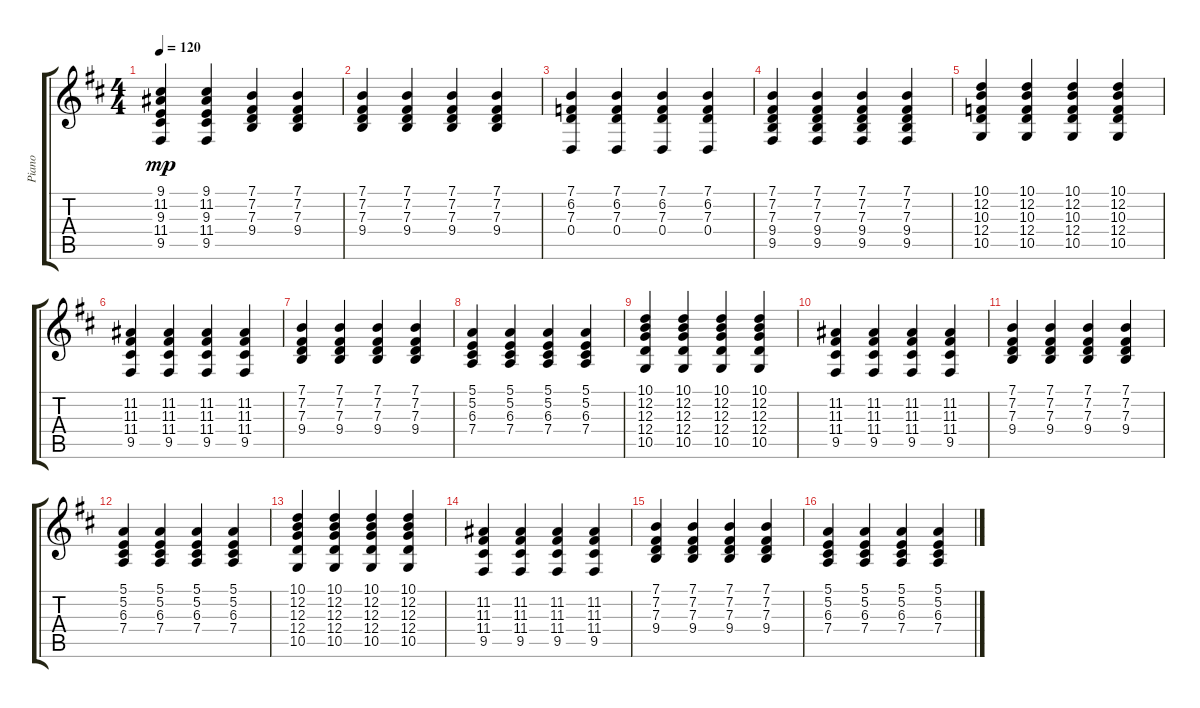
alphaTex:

\track ("Piano" "Piano") {instrument electricgrandpiano}
\staff {score tabs}
\tuning (E4 B3 G3 D3 A2 E2) {hide}
\ts (4 4)
\tempo 120
\clef g2
\ks bminor
(9.1 11.2 9.3 11.4 9.5).4{dy mp} (9.1 11.2 9.3 11.4 9.5).4 (7.1 7.2 7.3 9.4).4 (7.1 7.2 7.3 9.4).4 |
(7.1 7.2 7.3 9.4).4 (7.1 7.2 7.3 9.4).4 (7.1 7.2 7.3 9.4).4 (7.1 7.2 7.3 9.4).4 |
(7.1 6.2 7.3 0.4).4 (7.1 6.2 7.3 0.4).4 (7.1 6.2 7.3 0.4).4 (7.1 6.2 7.3 0.4).4 |
(7.1 7.2 7.3 9.4 9.5).4 (7.1 7.2 7.3 9.4 9.5).4 (7.1 7.2 7.3 9.4 9.5).4 (7.1 7.2 7.3 9.4 9.5).4 |
(10.1 12.2 10.3 12.4 10.5).4 (10.1 12.2 10.3 12.4 10.5).4 (10.1 12.2 10.3 12.4 10.5).4 (10.1 12.2 10.3 12.4 10.5).4 |
(11.2 11.3 11.4 9.5).4 (11.2 11.3 11.4 9.5).4 (11.2 11.3 11.4 9.5).4 (11.2 11.3 11.4 9.5).4 |
(7.1 7.2 7.3 9.4).4 (7.1 7.2 7.3 9.4).4 (7.1 7.2 7.3 9.4).4 (7.1 7.2 7.3 9.4).4 |
(5.1 5.2 6.3 7.4).4 (5.1 5.2 6.3 7.4).4 (5.1 5.2 6.3 7.4).4 (5.1 5.2 6.3 7.4).4 |
(10.1 12.2 12.3 12.4 10.5).4 (10.1 12.2 12.3 12.4 10.5).4 (10.1 12.2 12.3 12.4 10.5).4 (10.1 12.2 12.3 12.4 10.5).4 |
(11.2 11.3 11.4 9.5).4 (11.2 11.3 11.4 9.5).4 (11.2 11.3 11.4 9.5).4 (11.2 11.3 11.4 9.5).4 |
(7.1 7.2 7.3 9.4).4 (7.1 7.2 7.3 9.4).4 (7.1 7.2 7.3 9.4).4 (7.1 7.2 7.3 9.4).4 |
(5.1 5.2 6.3 7.4).4 (5.1 5.2 6.3 7.4).4 (5.1 5.2 6.3 7.4).4 (5.1 5.2 6.3 7.4).4 |
(10.1 12.2 12.3 12.4 10.5).4 (10.1 12.2 12.3 12.4 10.5).4 (10.1 12.2 12.3 12.4 10.5).4 (10.1 12.2 12.3 12.4 10.5).4 |
(11.2 11.3 11.4 9.5).4 (11.2 11.3 11.4 9.5).4 (11.2 11.3 11.4 9.5).4 (11.2 11.3 11.4 9.5).4 |
(7.1 7.2 7.3 9.4).4 (7.1 7.2 7.3 9.4).4 (7.1 7.2 7.3 9.4).4 (7.1 7.2 7.3 9.4).4 |
(5.1 5.2 6.3 7.4).4 (5.1 5.2 6.3 7.4).4 (5.1 5.2 6.3 7.4).4 (5.1 5.2 6.3 7.4).4
